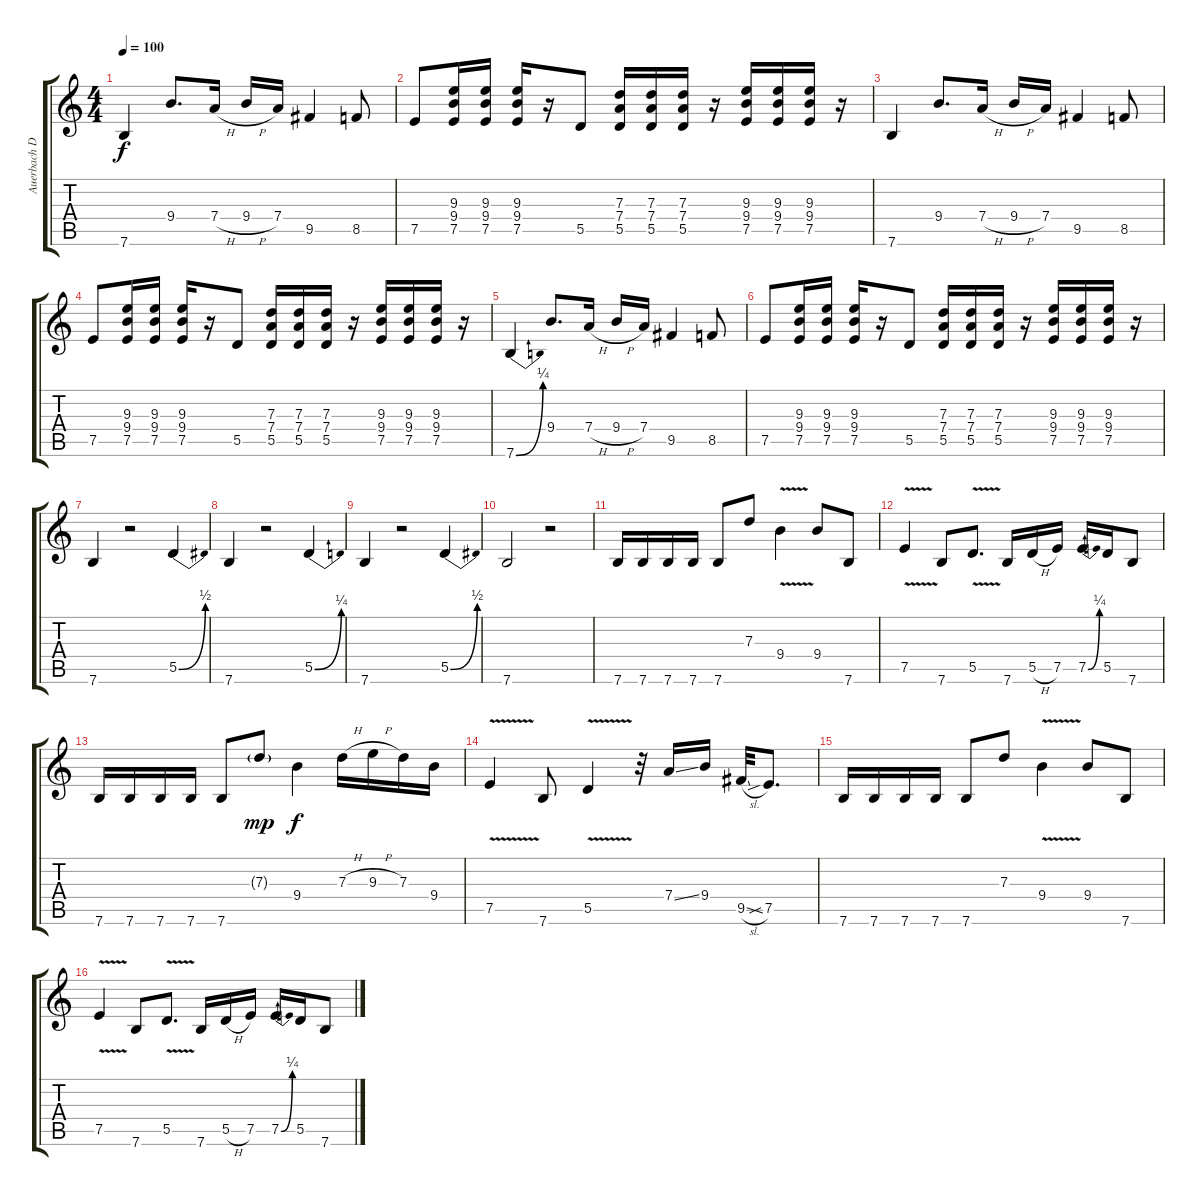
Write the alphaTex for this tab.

\track ("Auerbach Dan" "Auerbach D") {instrument distortionguitar}
\staff {score tabs}
\tuning (E4 B3 G3 D3 A2 E2) {hide}
\ts (4 4)
\tempo 100
\clef g2
\ks c
7.6.4{dy f} 9.4.8{d} 7.4{h}.16 9.4{h}.16 7.4.16 9.5.4 8.5.8 |
7.5.8 (9.3 9.4 7.5).16 (9.3 9.4 7.5).16 (9.3 9.4 7.5).16 r.16 5.5.8 (7.3 7.4 5.5).16 (7.3 7.4 5.5).16 (7.3 7.4 5.5).16 r.16 (9.3 9.4 7.5).16 (9.3 9.4 7.5).16 (9.3 9.4 7.5).16 r.16 |
7.6.4 9.4.8{d} 7.4{h}.16 9.4{h}.16 7.4.16 9.5.4 8.5.8 |
7.5.8 (9.3 9.4 7.5).16 (9.3 9.4 7.5).16 (9.3 9.4 7.5).16 r.16 5.5.8 (7.3 7.4 5.5).16 (7.3 7.4 5.5).16 (7.3 7.4 5.5).16 r.16 (9.3 9.4 7.5).16 (9.3 9.4 7.5).16 (9.3 9.4 7.5).16 r.16 |
7.6{be (bend 0 0 60 1)}.4 9.4.8{d} 7.4{h}.16 9.4{h}.16 7.4.16 9.5.4 8.5.8 |
7.5.8 (9.3 9.4 7.5).16 (9.3 9.4 7.5).16 (9.3 9.4 7.5).16 r.16 5.5.8 (7.3 7.4 5.5).16 (7.3 7.4 5.5).16 (7.3 7.4 5.5).16 r.16 (9.3 9.4 7.5).16 (9.3 9.4 7.5).16 (9.3 9.4 7.5).16 r.16 |
7.6.4 r.2 5.5{be (bend 0 0 60 2)}.4 |
7.6.4 r.2 5.5{be (bend 0 0 60 1)}.4 |
7.6.4 r.2 5.5{be (bend 0 0 60 2)}.4 |
7.6.2 r.2 |
7.6.16 7.6.16 7.6.16 7.6.16 7.6.8 7.3.8 9.4{v}.4 9.4.8 7.6.8 |
7.5{v}.4 7.6.8 5.5{v}.8{d} 7.6.16 5.5{h}.16 7.5.16 7.5{be (bend 0 0 60 1)}.16 5.5.16 7.6.8 |
7.6.16 7.6.16 7.6.16 7.6.16 7.6.8 7.3{g}.8{dy mp} 9.4.4{dy f} 7.3{h}.16 9.3{h}.16 7.3.16 9.4.16 |
7.5{v}.4 7.6.8 5.5{v}.4 r.32 7.4{ss}.16 9.4.16 9.5{sl}.32 7.5{sib}.8{d} |
7.6.16 7.6.16 7.6.16 7.6.16 7.6.8 7.3.8 9.4{v}.4 9.4.8 7.6.8 |
7.5{v}.4 7.6.8 5.5{v}.8{d} 7.6.16 5.5{h}.16 7.5.16 7.5{be (bend 0 0 60 1)}.16 5.5.16 7.6.8
